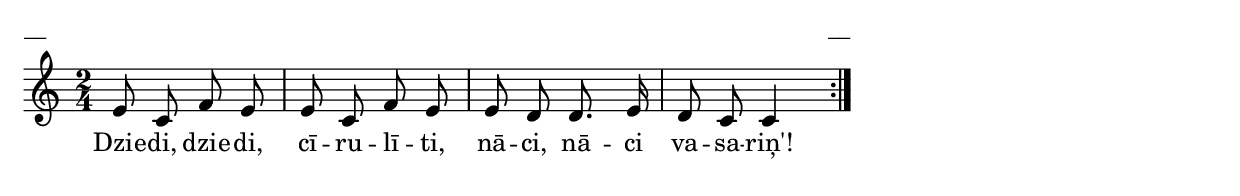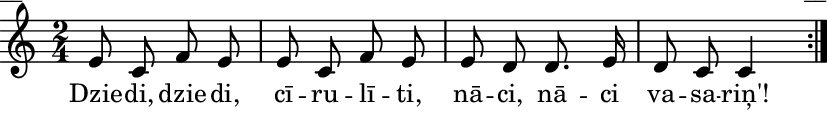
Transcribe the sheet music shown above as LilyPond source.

\version "2.13.18"
#(ly:set-option 'crop #t)

\paper {
line-width = 14\cm
left-margin = 0.4\cm
between-system-padding = 0.1\cm
between-system-space = 0.1\cm
}
% SBTZK, p.134
\layout {
indent = #0
ragged-last = ##f
}


voiceA = \relative c'{
\clef "treble"
\key c \major
\time2/4
\repeat volta 2 {
e8 c f e |
e8 c f e |
e8 d d8. e16|
d8 c c4|
} 
}

lyricA = \lyricmode {
Dzie -- di, dzie -- di, cī -- ru -- lī -- ti, nā -- ci, nā -- ci va -- sa -- riņ'!
}


fullScore = <<
%\new ChordNames { \chordsA }
\new Staff {
<<
\new Voice = "voiceA" { \oneVoice \autoBeamOff \voiceA }
\new Lyrics \lyricsto "voiceA"  \lyricA
%R\new Voice = "voiceB" { \voiceTwo \autoBeamOff \voiceB }
>>
}
>>



\score {
\fullScore
\header { piece = "__" opus = "__" }
}
\markup { \with-color #(x11-color 'white) \sans \smaller "__" }
\score {
\unfoldRepeats
\fullScore
\midi {
\context { \Staff \remove "Staff_performer" }
\context { \Voice \consists "Staff_performer" }
}
}


